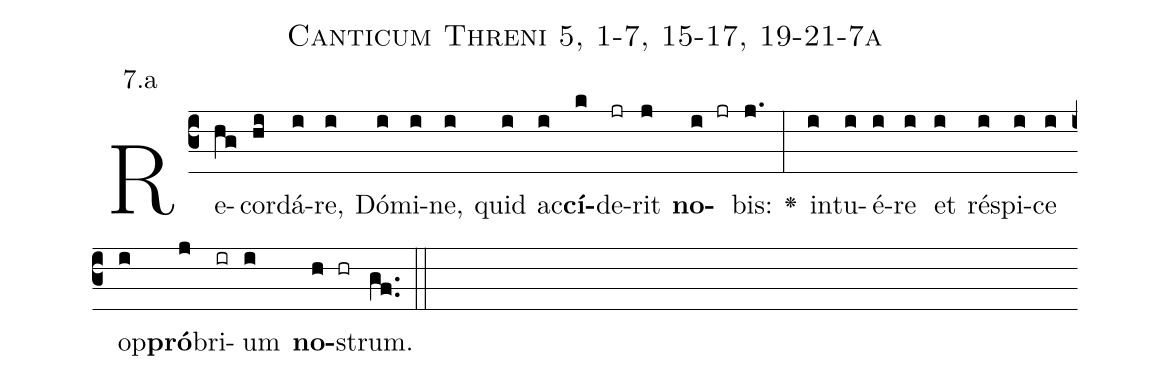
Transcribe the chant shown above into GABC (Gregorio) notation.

name: Canticum Threni 5, 1-7, 15-17, 19-21-7a;
annotation: 7.a;
%%
(c3)Re(hg)cor(hi)dá(i)re,(i) Dó(i)mi(i)ne,(i) quid(i) ac(i)<b>cí</b>(k)de(jr)rit(j) <b>no</b>(i jr)bis:(j.) <v>\greheightstar</v>(:) in(i)tu(i)é(i)re(i) et(i) ré(i)spi(i)ce(i) op(i)<b>pró</b>(j)bri(ir)um(i) <b>no</b>(h hr)strum.(gf..) (::)


%E(i) u(i) o(j) u(i) a(h) e.(gf..) (::)
